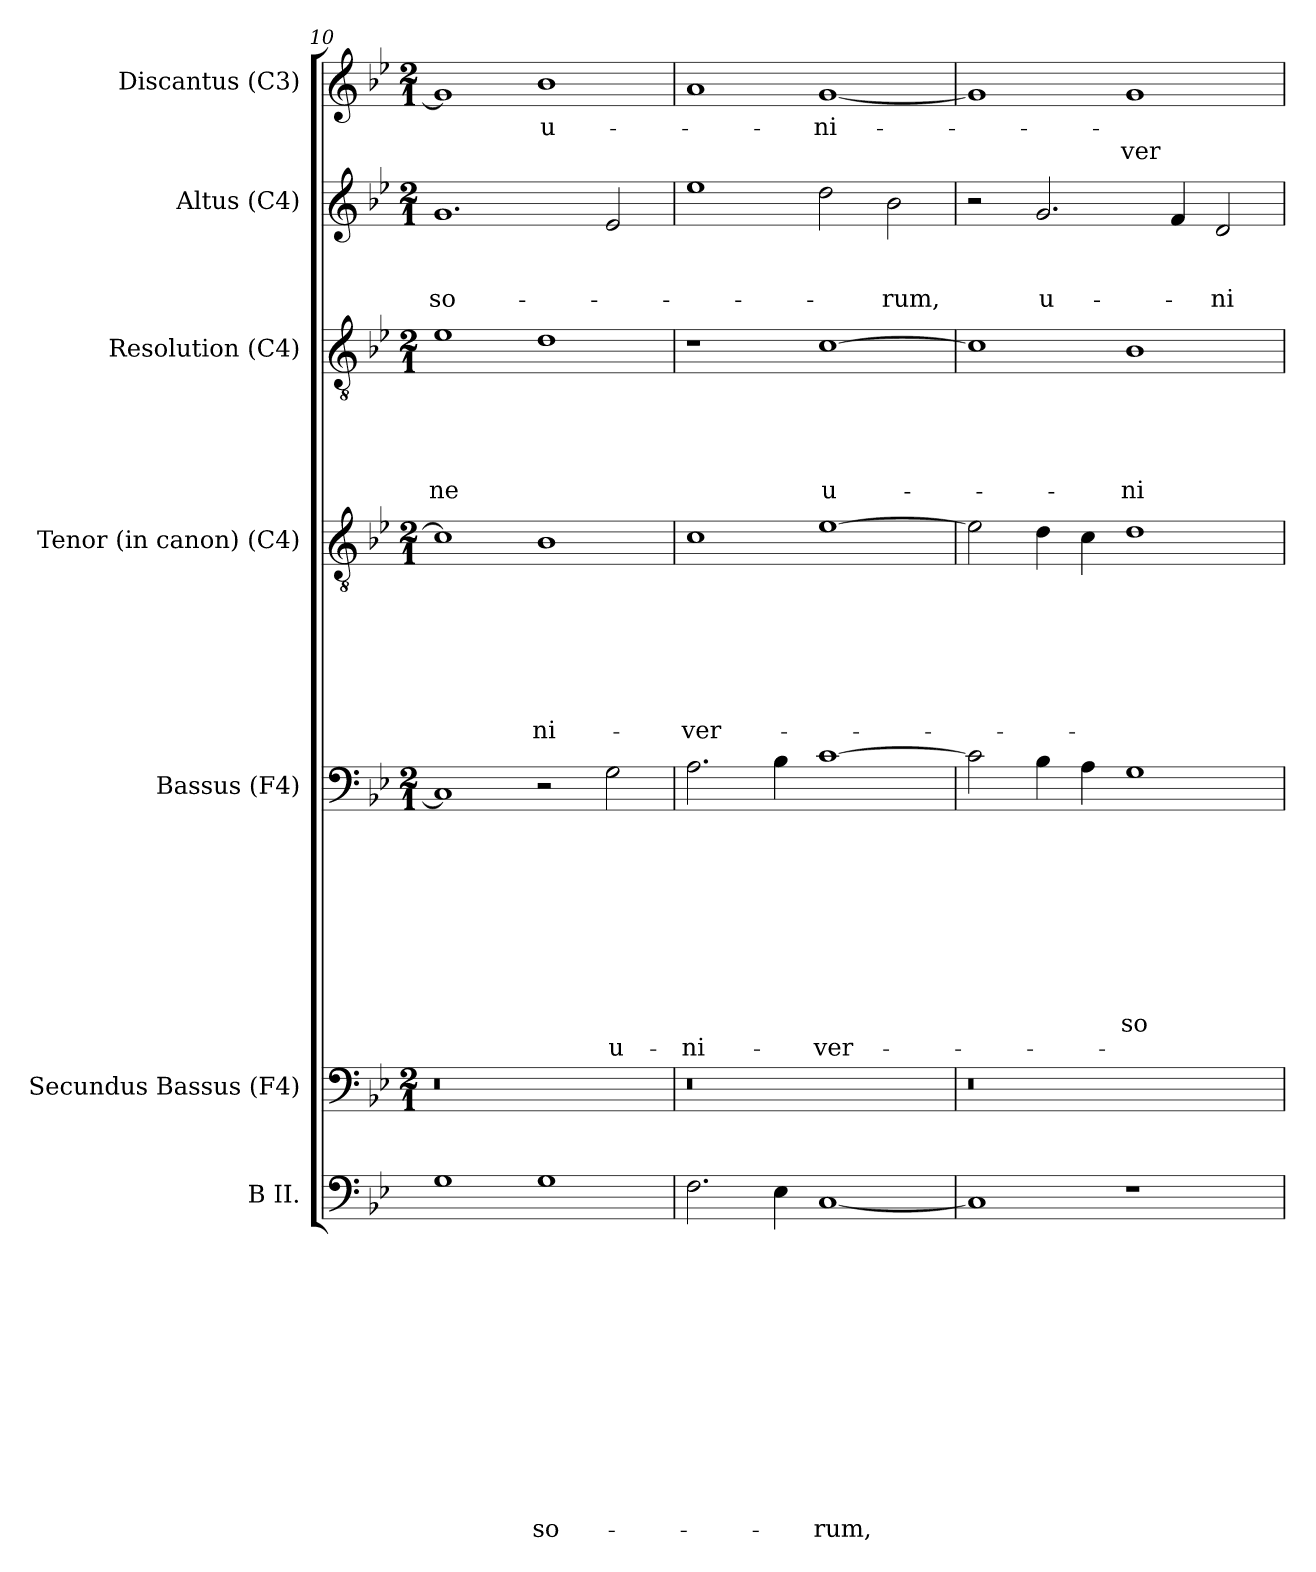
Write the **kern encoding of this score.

**kern	**text	**text	**text	**text	**text	**text	**text	**text	**text	**text	**text	**text	**text	**kern	**kern	**text	**text	**text	**text	**text	**text	**text	**text	**text	**text	**kern	**text	**text	**text	**text	**text	**text	**text	**kern	**text	**text	**text	**text	**text	**kern	**text	**text	**text	**kern	**text	**text
*part7	*part7	*part7	*part7	*part7	*part7	*part7	*part7	*part7	*part7	*part7	*part7	*part7	*part7	*part6	*part5	*part5	*part5	*part5	*part5	*part5	*part5	*part5	*part5	*part5	*part5	*part4	*part4	*part4	*part4	*part4	*part4	*part4	*part4	*part3	*part3	*part3	*part3	*part3	*part3	*part2	*part2	*part2	*part2	*part1	*part1	*part1
*staff7	*staff7	*staff7	*staff7	*staff7	*staff7	*staff7	*staff7	*staff7	*staff7	*staff7	*staff7	*staff7	*staff7	*staff6	*staff5	*staff5	*staff5	*staff5	*staff5	*staff5	*staff5	*staff5	*staff5	*staff5	*staff5	*staff4	*staff4	*staff4	*staff4	*staff4	*staff4	*staff4	*staff4	*staff3	*staff3	*staff3	*staff3	*staff3	*staff3	*staff2	*staff2	*staff2	*staff2	*staff1	*staff1	*staff1
*I"B II.	*	*	*	*	*	*	*	*	*	*	*	*	*	*I"Secundus Bassus (F4)	*I"Bassus (F4)	*	*	*	*	*	*	*	*	*	*	*I"Tenor (in canon) (C4)	*	*	*	*	*	*	*	*I"Resolution (C4)	*	*	*	*	*	*I"Altus (C4)	*	*	*	*I"Discantus (C3)	*	*
*I'B II.	*	*	*	*	*	*	*	*	*	*	*	*	*	*	*I'B.	*	*	*	*	*	*	*	*	*	*	*I'T.	*	*	*	*	*	*	*	*I'Res.	*	*	*	*	*	*I'A.	*	*	*	*I'D.	*	*
*clefF4	*	*	*	*	*	*	*	*	*	*	*	*	*	*clefF4	*clefF4	*	*	*	*	*	*	*	*	*	*	*clefGv2	*	*	*	*	*	*	*	*clefGv2	*	*	*	*	*	*clefG2	*	*	*	*clefG2	*	*
*k[b-e-]	*	*	*	*	*	*	*	*	*	*	*	*	*	*k[b-e-]	*k[b-e-]	*	*	*	*	*	*	*	*	*	*	*k[b-e-]	*	*	*	*	*	*	*	*k[b-e-]	*	*	*	*	*	*k[b-e-]	*	*	*	*k[b-e-]	*	*
*B-:	*	*	*	*	*	*	*	*	*	*	*	*	*	*B-:	*B-:	*	*	*	*	*	*	*	*	*	*	*B-:	*	*	*	*	*	*	*	*B-:	*	*	*	*	*	*B-:	*	*	*	*B-:	*	*
*	*	*	*	*	*	*	*	*	*	*	*	*	*	*M2/1	*M2/1	*	*	*	*	*	*	*	*	*	*	*M2/1	*	*	*	*	*	*	*	*M2/1	*	*	*	*	*	*M2/1	*	*	*	*M2/1	*	*
=10	=10	=10	=10	=10	=10	=10	=10	=10	=10	=10	=10	=10	=10	=10	=10	=10	=10	=10	=10	=10	=10	=10	=10	=10	=10	=10	=10	=10	=10	=10	=10	=10	=10	=10	=10	=10	=10	=10	=10	=10	=10	=10	=10	=10	=10	=10
!	!	!	!	!	!	!	!	!	!	!	!	!	!	!	!	!	!	!	!	!	!	!	!	!	!	!	!	!	!	!	!	!	!	!	!	!	!	!	!LO:LY:b	!	!	!	!LO:LY:b	!	!	!
1G	.	.	.	.	.	.	.	.	.	.	.	.	.	0r	1C]	.	.	.	.	.	.	.	.	.	.	1c]	.	.	.	.	.	.	.	1e-	.	.	.	.	-ne	1.g	.	.	-so-	1g]	.	.
!	!	!	!	!	!	!	!	!	!	!	!	!	!LO:LY:b	!	!	!	!	!	!	!	!	!	!	!	!	!	!	!	!	!	!	!	!LO:LY:b	!	!	!	!	!	!	!	!	!	!	!	!LO:LY:b:rj	!
1G	.	.	.	.	.	.	.	.	.	.	.	.	-so-	.	2r	.	.	.	.	.	.	.	.	.	.	1B-	.	.	.	.	.	.	-ni-	1d	.	.	.	.	.	.	.	.	.	1b-	u-	.
!	!	!	!	!	!	!	!	!	!	!	!	!	!	!	!	!	!	!	!	!	!	!	!	!	!LO:LY:b	!	!	!	!	!	!	!	!	!	!	!	!	!	!	!	!	!	!	!	!	!
.	.	.	.	.	.	.	.	.	.	.	.	.	.	.	2G\	.	.	.	.	.	.	.	.	.	u-	.	.	.	.	.	.	.	.	.	.	.	.	.	.	2e-/	.	.	.	.	.	.
=11	=11	=11	=11	=11	=11	=11	=11	=11	=11	=11	=11	=11	=11	=11	=11	=11	=11	=11	=11	=11	=11	=11	=11	=11	=11	=11	=11	=11	=11	=11	=11	=11	=11	=11	=11	=11	=11	=11	=11	=11	=11	=11	=11	=11	=11	=11
!	!	!	!	!	!	!	!	!	!	!	!	!	!	!	!	!	!	!	!	!	!	!	!	!	!LO:LY:b	!	!	!	!	!	!	!	!LO:LY:b	!	!	!	!	!	!	!	!	!	!	!	!	!
2.F\	.	.	.	.	.	.	.	.	.	.	.	.	.	0r	2.A\	.	.	.	.	.	.	.	.	.	-ni-	1c	.	.	.	.	.	.	-ver-	1r	.	.	.	.	.	1ee-	.	.	.	1a	.	.
4E-\	.	.	.	.	.	.	.	.	.	.	.	.	.	.	4B-\	.	.	.	.	.	.	.	.	.	.	.	.	.	.	.	.	.	.	.	.	.	.	.	.	.	.	.	.	.	.	.
!	!	!	!	!	!	!	!	!	!	!	!	!	!LO:LY:b	!	!	!	!	!	!	!	!	!	!	!	!LO:LY:b	!	!	!	!	!	!	!	!	!	!	!	!	!	!LO:LY:b:rj	!	!	!	!	!	!LO:LY:b	!
[>1C	.	.	.	.	.	.	.	.	.	.	.	.	-rum,	.	[>1c	.	.	.	.	.	.	.	.	.	-ver-	[>1e-	.	.	.	.	.	.	.	[>1c	.	.	.	.	u-	2dd\	.	.	.	[>1g	-ni-	.
!	!	!	!	!	!	!	!	!	!	!	!	!	!	!	!	!	!	!	!	!	!	!	!	!	!	!	!	!	!	!	!	!	!	!	!	!	!	!	!	!	!	!	!LO:LY:b	!	!	!
.	.	.	.	.	.	.	.	.	.	.	.	.	.	.	.	.	.	.	.	.	.	.	.	.	.	.	.	.	.	.	.	.	.	.	.	.	.	.	.	2b-\	.	.	-rum,	.	.	.
!!LO:PB:g=z
=12	=12	=12	=12	=12	=12	=12	=12	=12	=12	=12	=12	=12	=12	=12	=12	=12	=12	=12	=12	=12	=12	=12	=12	=12	=12	=12	=12	=12	=12	=12	=12	=12	=12	=12	=12	=12	=12	=12	=12	=12	=12	=12	=12	=12	=12	=12
1C]	.	.	.	.	.	.	.	.	.	.	.	.	.	0r	2c\]	.	.	.	.	.	.	.	.	.	.	2e-\]	.	.	.	.	.	.	.	1c]	.	.	.	.	.	2r	.	.	.	1g]	.	.
!	!	!	!	!	!	!	!	!	!	!	!	!	!	!	!	!	!	!	!	!	!	!	!	!	!	!	!	!	!	!	!	!	!	!	!	!	!	!	!	!	!	!	!LO:LY:b	!	!	!
.	.	.	.	.	.	.	.	.	.	.	.	.	.	.	4B-\	.	.	.	.	.	.	.	.	.	.	4d\	.	.	.	.	.	.	.	.	.	.	.	.	.	2.g/	.	.	u-	.	.	.
.	.	.	.	.	.	.	.	.	.	.	.	.	.	.	4A\	.	.	.	.	.	.	.	.	.	.	4c\	.	.	.	.	.	.	.	.	.	.	.	.	.	.	.	.	.	.	.	.
!	!	!	!	!	!	!	!	!	!	!	!	!	!	!	!	!	!	!	!	!	!	!	!	!LO:LY:b	!	!	!	!	!	!	!	!	!	!	!	!	!	!	!LO:LY:b	!	!	!	!	!	!	!LO:LY:b
1r	.	.	.	.	.	.	.	.	.	.	.	.	.	.	1G	.	.	.	.	.	.	.	.	so-	.	1d	.	.	.	.	.	.	.	1B-	.	.	.	.	-ni-	.	.	.	.	[<1g	.	ver-
.	.	.	.	.	.	.	.	.	.	.	.	.	.	.	.	.	.	.	.	.	.	.	.	.	.	.	.	.	.	.	.	.	.	.	.	.	.	.	.	4f/	.	.	.	.	.	.
!	!	!	!	!	!	!	!	!	!	!	!	!	!	!	!	!	!	!	!	!	!	!	!	!	!	!	!	!	!	!	!	!	!	!	!	!	!	!	!	!	!	!	!LO:LY:b	!	!	!
.	.	.	.	.	.	.	.	.	.	.	.	.	.	.	.	.	.	.	.	.	.	.	.	.	.	.	.	.	.	.	.	.	.	.	.	.	.	.	.	2d/	.	.	-ni-	.	.	.
=	=	=	=	=	=	=	=	=	=	=	=	=	=	=	=	=	=	=	=	=	=	=	=	=	=	=	=	=	=	=	=	=	=	=	=	=	=	=	=	=	=	=	=	=	=	=
*-	*-	*-	*-	*-	*-	*-	*-	*-	*-	*-	*-	*-	*-	*-	*-	*-	*-	*-	*-	*-	*-	*-	*-	*-	*-	*-	*-	*-	*-	*-	*-	*-	*-	*-	*-	*-	*-	*-	*-	*-	*-	*-	*-	*-	*-	*-
